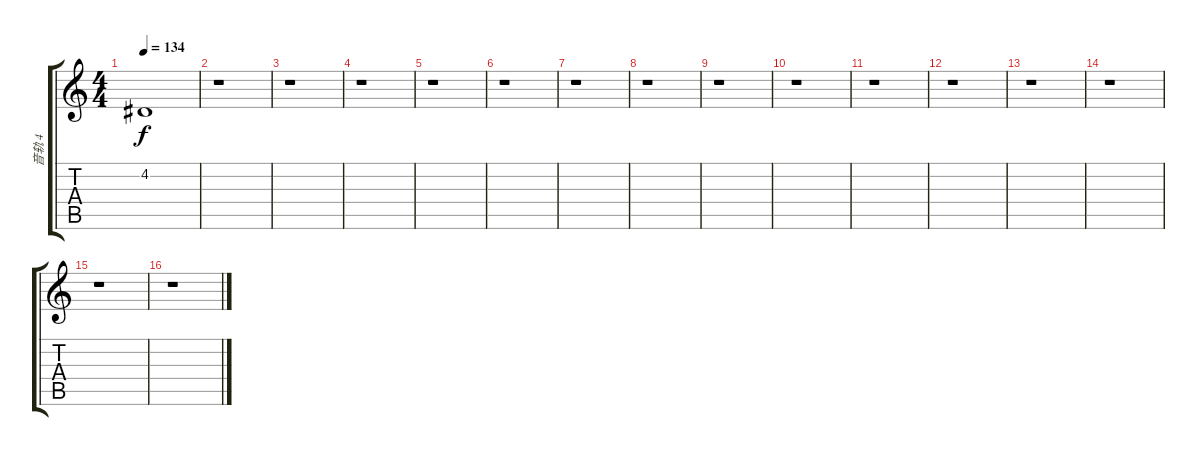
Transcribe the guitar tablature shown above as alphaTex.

\track ("音轨 4" "音轨 4") {instrument pad8sweep}
\staff {score tabs}
\tuning (E4 B3 G3 D3 A2 E2) {hide}
\ts (4 4)
\tempo 134
\clef g2
\ks c
4.2.1{dy f} |
r.1 |
r.1 |
r.1 |
r.1 |
r.1 |
r.1 |
r.1 |
r.1 |
r.1 |
r.1 |
r.1 |
r.1 |
r.1 |
r.1 |
r.1
